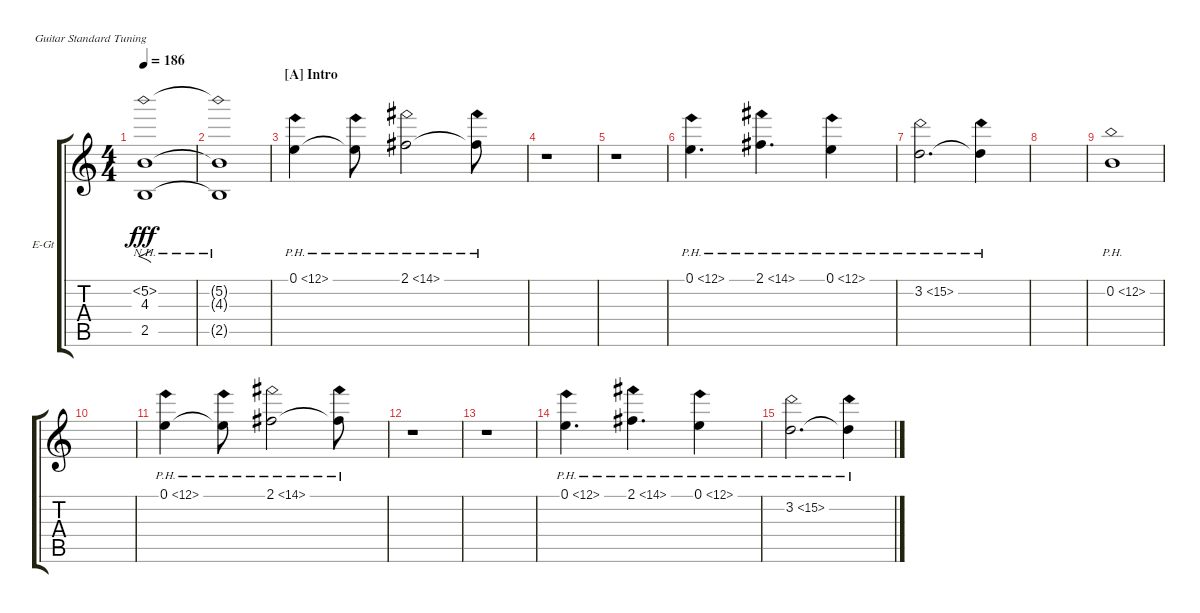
\defaultSystemsLayout 4
\bracketExtendMode groupsimilarinstruments
\firstSystemTrackNameOrientation horizontal
\otherSystemsTrackNameOrientation horizontal
\track ("Electric Guitar (Fills)" "E-Gt") {instrument electricguitarclean}
\staff {score tabs}
\tuning (E4 B3 G3 D3 A2 E2)
\ts (4 4)
\tempo 186
\clef g2
\ks c
(5.2{nh} 2.5 4.3).1{f dy fff instrument electricguitarclean} |
(5.2{nh t} 4.3{t} 2.5{t}).1 |
\section ("A" "Intro")
\scale
0.485477 0.1{ph 12}.4 0.1{ph 12 t}.8 2.1{ph 12}.2 2.1{ph 12 t}.8 |
\scale
0.257261 r.1 |
\scale
0.257261 r.1 |
\scale
0.333333 0.1{ph 12}.4{d} 2.1{ph 12}.4{d} 0.1{ph 12}.4 |
\scale
0.333333 3.2{ph 12}.2{d} 3.2{ph 12 t}.4 |
\scale
0.333333 |
\scale
0.333333 0.2{ph 12}.1 |
\scale
0.333333 |
\scale
0.333333 0.1{ph 12}.4 0.1{ph 12 t}.8 2.1{ph 12}.2 2.1{ph 12 t}.8 |
\scale
0.333333 r.1 |
\scale
0.333333 r.1 |
\scale
0.333333 0.1{ph 12}.4{d} 2.1{ph 12}.4{d} 0.1{ph 12}.4 |
\scale
0.333333 3.2{ph 12}.2{d} 3.2{ph 12 t}.4 |
\scale
0.333333
